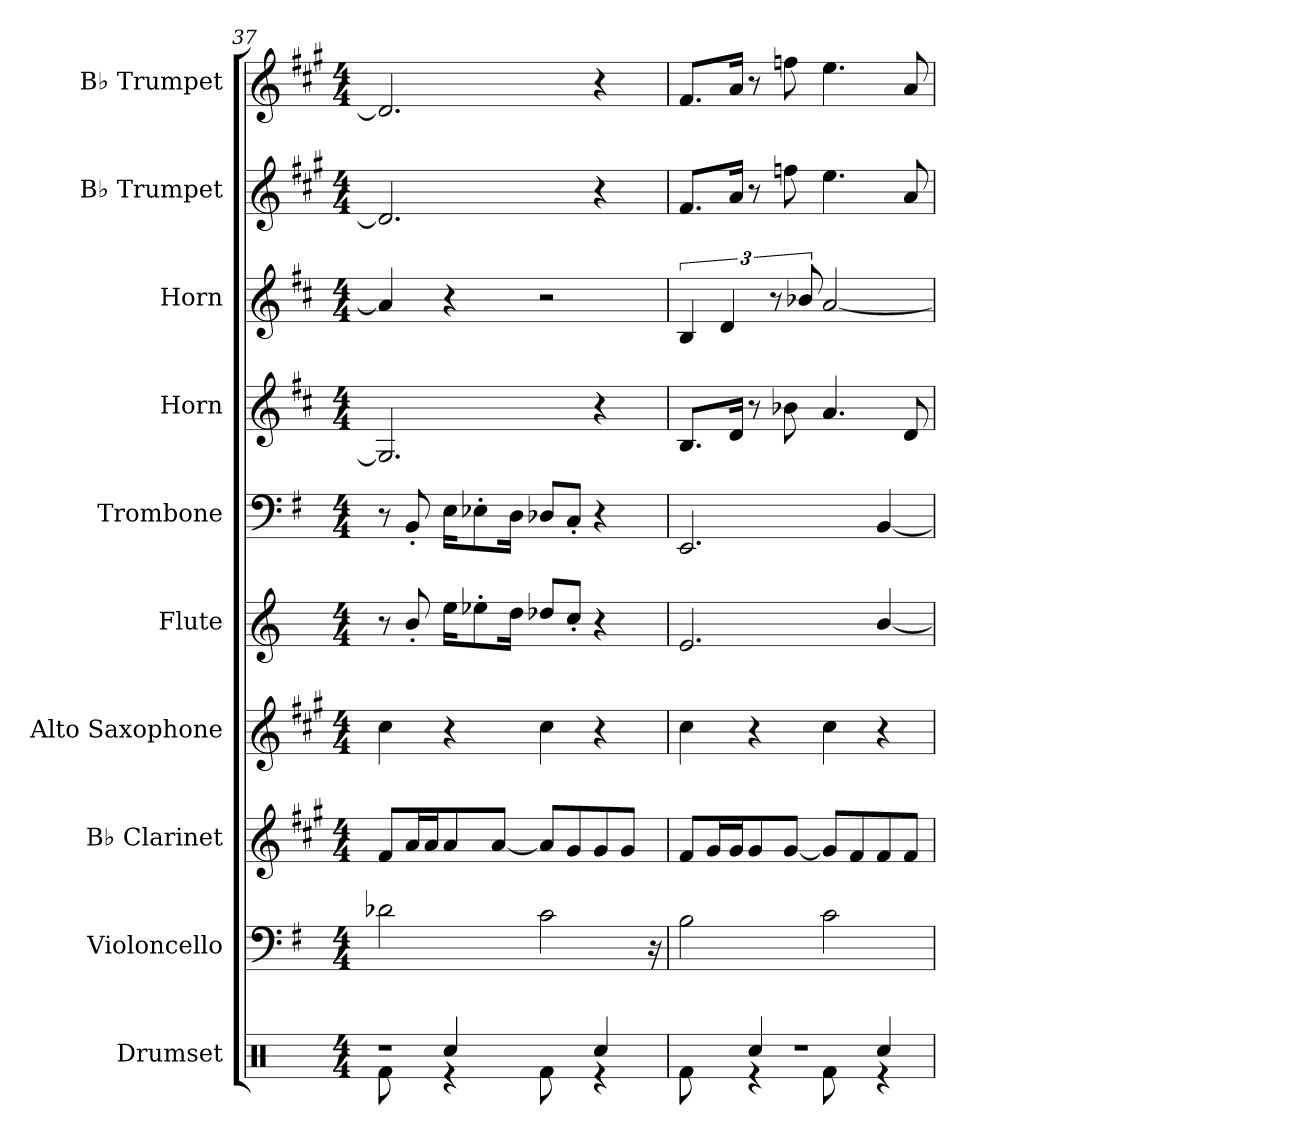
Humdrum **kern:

**kern	**kern	**kern	**kern	**kern	**kern	**kern	**kern	**kern	**kern
*part10	*part9	*part8	*part7	*part6	*part5	*part4	*part3	*part2	*part1
*staff10	*staff9	*staff8	*staff7	*staff6	*staff5	*staff4	*staff3	*staff2	*staff1
*I"Drumset	*I"Violoncello	*I"B♭ Clarinet	*I"Alto Saxophone	*I"Flute	*I"Trombone	*I"Horn	*I"Horn	*I"B♭ Trumpet	*I"B♭ Trumpet
*I'Drs.	*I'Vlc.	*I'B♭ Cl.	*I'A. Sax.	*I'Fl.	*I'Trb.	*I'Hn.	*I'Hn.	*I'B♭ Tpt.	*I'B♭ Tpt.
!!LO:PB:g=z
*clefX	*clefF4	*clefG2	*clefG2	*clefG2	*clefF4	*clefG2	*clefG2	*clefG2	*clefG2
*	*	*ITrd1c2	*ITrd5c9	*	*	*ITrd4c7	*ITrd4c7	*ITrd1c2	*ITrd1c2
*k[]	*k[f#]	*k[f#]	*k[]	*k[]	*k[f#]	*k[f#]	*k[f#]	*k[f#]	*k[f#]
*C:	*G:	*G:	*C:	*C:	*G:	*G:	*G:	*G:	*G:
*M4/4	*M4/4	*M4/4	*M4/4	*M4/4	*M4/4	*M4/4	*M4/4	*M4/4	*M4/4
=37	=37	=37	=37	=37	=37	=37	=37	=37	=37
*^	*	*	*	*	*	*	*	*	*
*	*^	*	*	*	*	*	*	*	*	*
1r	4Rf\	8Rf\	2d-X\	8e/L	4e\	8r	8r	2.C#/]	4d/]	2.c#/]	2.c#/]
.	.	8ryy	.	16g/L	.	8b'/	8BB'/	.	.	.	.
.	.	.	.	16g/J	.	.	.	.	.	.	.
.	4Rcc/	4re	.	8g/	4r	16ee\KL	16E\KL	.	4r	.	.
.	.	.	.	.	.	8ee-X'\	8E-X'\	.	.	.	.
.	.	.	.	[8g/J	.	.	.	.	.	.	.
.	.	.	.	.	.	16dd\Jk	16D\Jk	.	.	.	.
.	4Rf\	8Rf\	2c\	8g/L]	4e\	8dd-X/L	8D-X/L	.	2r	.	.
.	.	8ryy	.	8f#/	.	8cc'/J	8C'/J	.	.	.	.
.	4Rcc/	4re	.	8f#/	4r	4r	4r	4r	.	4r	4r
.	.	.	.	8f#/J	.	.	.	.	.	.	.
16ryy	16ryy	16ryy	16r	16ryy	16ryy	16ryy	16ryy	16ryy	16ryy	16ryy	16ryy
=38	=38	=38	=38	=38	=38	=38	=38	=38	=38	=38	=38
1r	4Rf\	8Rf\	2B\	8e/L	4e\	2.e/	2.EE/	8.E/L	6E/	8.e/L	8.e/L
.	.	8ryy	.	16f#/L	.	.	.	.	.	.	.
.	.	.	.	.	.	.	.	.	6G/	.	.
.	.	.	.	16f#/J	.	.	.	16G/Jk	.	16g/Jk	16g/Jk
.	4Rcc/	4re	.	8f#/	4r	.	.	8r	.	8r	8r
.	.	.	.	.	.	.	.	.	12r	.	.
.	.	.	.	[8f#/J	.	.	.	8e-X\	.	8ee-X\	8ee-X\
.	.	.	.	.	.	.	.	.	12e-X/	.	.
.	4Rf\	8Rf\	2c\	8f#/L]	4e\	.	.	4.d/	[2d/	4.dd\	4.dd\
.	.	8ryy	.	8e/	.	.	.	.	.	.	.
.	4Rcc/	4re	.	8e/	4r	[4b/	[4BB/	.	.	.	.
.	.	.	.	8e/J	.	.	.	8G/	.	8g/	8g/
*v	*v	*v	*	*	*	*	*	*	*	*	*
=	=	=	=	=	=	=	=	=	=
*-	*-	*-	*-	*-	*-	*-	*-	*-	*-
